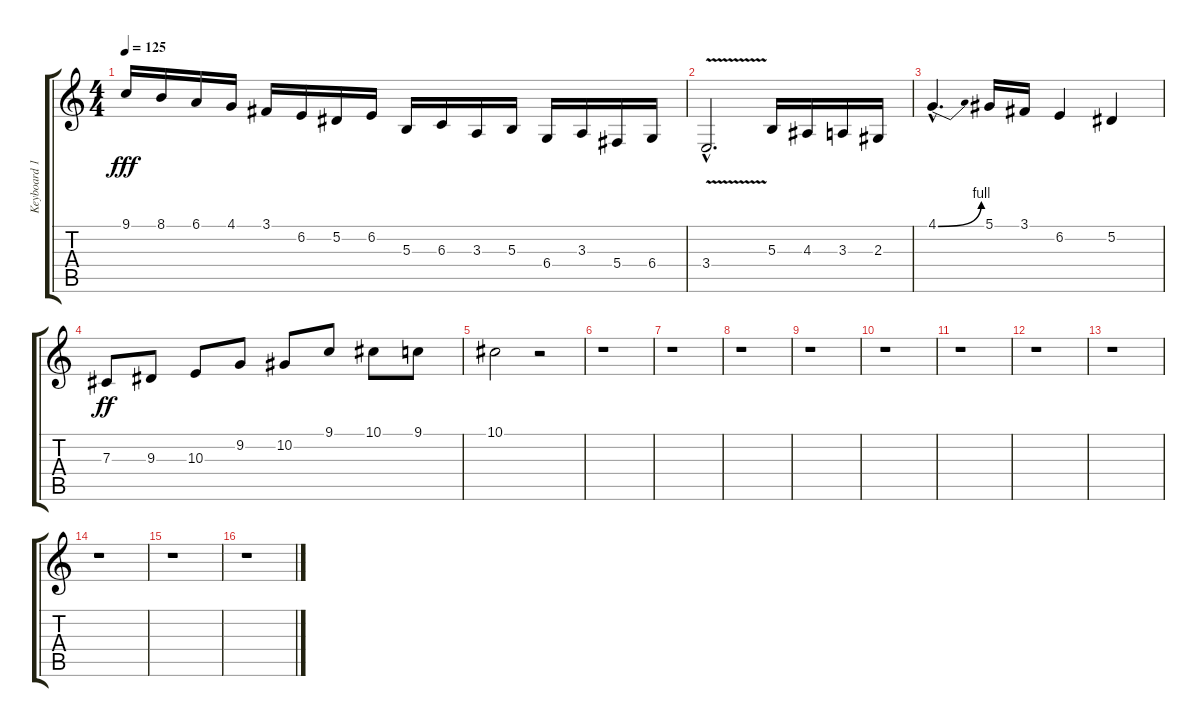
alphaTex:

\track ("Keyboard 1" "Keyboard 1") {instrument lead1square}
\staff {score tabs}
\tuning (Eb4 Bb3 Gb3 Db3 Ab2 Eb2) {hide}
\ts (4 4)
\tempo 125
\clef g2
\ks c
9.1.16{dy fff} 8.1.16 6.1.16 4.1.16 3.1.16 6.2.16 5.2.16 6.2.16 5.3.16 6.3.16 3.3.16 5.3.16 6.4.16 3.3.16 5.4.16 6.4.16 |
3.4{v hac}.2{d} 5.3.16 4.3.16 3.3.16 2.3.16 |
4.1{be (bend 0 0 60 4) hac}.4{d} 5.1.16 3.1.16 6.2.4 5.2.4 |
7.3.8{dy ff} 9.3.8 10.3.8 9.2.8 10.2.8 9.1.8 10.1.8 9.1.8 |
10.1.2 r.2 |
r.1 |
r.1 |
r.1 |
r.1 |
r.1 |
r.1 |
r.1 |
r.1 |
r.1 |
r.1 |
r.1
